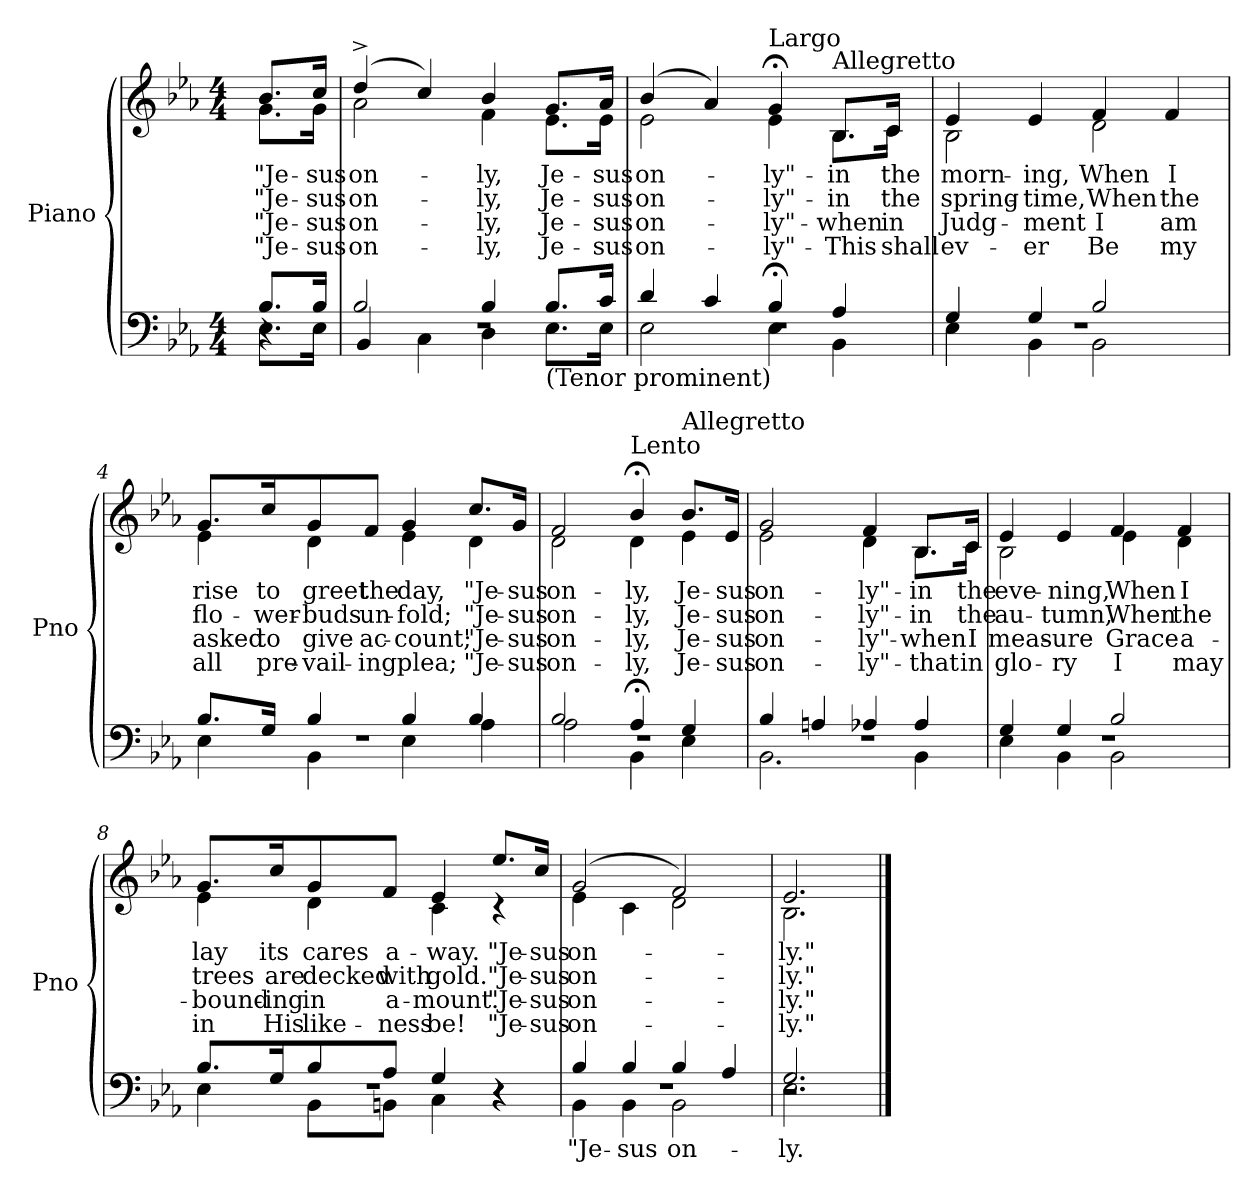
**kern	**text	**kern	**text	**text	**text	**text
*part1	*part1	*part1	*part1	*part1	*part1	*part1
*staff2	*staff2	*staff1	*staff1	*staff1	*staff1	*staff1
*I"Piano	*	*	*	*	*	*
*I'Pno	*	*	*	*	*	*
*clefF4	*	*clefG2	*	*	*	*
*k[b-e-a-]	*	*k[b-e-a-]	*	*	*	*
*E-:	*	*E-:	*	*	*	*
*M4/4	*	*M4/4	*	*	*	*
=	=	=	=	=	=	=
.	.	8qb-/yy	1.	2.	3.	4.
*^	*	*^	*	*	*	*
*	*^	*	*	*	*	*	*	*
4r	8.B-/L	8.E-\L	.	8.b-/L	8.g\L	"Je-	"Je-	"Je-	"Je-
.	16B-/Jk	16E-\Jk	.	16cc/Jk	16g\Jk	sus	sus	sus	sus
=1	=1	=1	=1	=1	=1	=1	=1	=1	=1
1r	2B-/	4BB-/	.	(4dd^/	2a-\	on-	on-	on-	on-
.	.	4C\	.	4cc/)	.	.	.	.	.
.	4B-/	4D\	.	4b-/	4f\	ly,	ly,	ly,	ly,
!	!LO:TX:b:t=(Tenor prominent)	!	!	!	!	!	!	!	!
.	8.B-/L	8.E-\L	.	8.g/L	8.e-\L	Je-	Je-	Je-	Je-
.	16c/Jk	16E-\Jk	.	16a-/Jk	16e-\Jk	sus	sus	sus	sus
=2	=2	=2	=2	=2	=2	=2	=2	=2	=2
1r	4d/	2E-\	.	(4b-/	2e-\	on-	on-	on-	on-
.	4c/	.	.	4a-/)	.	.	.	.	.
!	!	!	!	!LO:TX:a:t=Largo	!	!	!	!	!
.	4B-/	4E-;\	.	4g;</	4e-\	ly"-	ly"-	ly"-	ly"-
!	!	!	!	!LO:TX:a:t=Allegretto	!	!	!	!	!
.	4A-/	4BB-\	.	8.B-/L	8.B-\L	in	in	when	This
.	.	.	.	16c/Jk	16c\Jk	the	the	in	shall
!!LO:LB:g=z	!!
=3	=3	=3	=3	=3	=3	=3	=3	=3	=3
1r	4G/	4E-\	.	4e-/	2B-\	morn-	spring-	Judg-	ev-
.	4G/	4BB-\	.	4e-/	.	ing,	time,	ment	er
.	2B-/	2BB-\	.	4f/	2d\	When	When	I	Be
.	.	.	.	4f/	.	I	the	am	my
!!LO:LB:g=z	!!
=4	=4	=4	=4	=4	=4	=4	=4	=4	=4
1r	8.B-/L	4E-\	.	8.g/L	4e-\	rise	flo-	asked	all
.	16G/Jk	.	.	16cc/K	.	to	wer-	to	pre-
.	4B-/	4BB-\	.	8g/	4d\	greet	buds	give	vail-
.	.	.	.	8f/J	.	the	un-	ac-	ing
.	4B-/	4E-\	.	4g/	4e-\	day,	fold;	count;	plea;
.	4B-/	4A-\	.	8.cc/L	4d\	"Je-	"Je-	"Je-	"Je-
.	.	.	.	16g/Jk	.	sus	sus	sus	sus
=5	=5	=5	=5	=5	=5	=5	=5	=5	=5
1r	2B-/	2A-\	.	2f/	2d\	on-	on-	on-	on-
!	!	!	!	!LO:TX:a:t=Lento	!	!	!	!	!
.	4A-/	4BB-;\	.	4b-;</	4d\	ly,	ly,	ly,	ly,
!	!	!	!	!LO:TX:a:t=Allegretto	!	!	!	!	!
.	4G/	4E-\	.	8.b-/L	4e-\	Je-	Je-	Je-	Je-
.	.	.	.	16e-/Jk	.	sus	sus	sus	sus
!!LO:PB:g=z	!!
=6	=6	=6	=6	=6	=6	=6	=6	=6	=6
1r	4B-/	2.BB-\	.	2g/	2e-\	on-	on-	on-	on-
.	4An/	.	.	.	.	.	.	.	.
.	4A-X/	.	.	4f/	4d\	ly"-	ly"-	ly"-	ly"-
.	4A-/	4BB-\	.	8.B-/L	8.B-\L	in	in	when	that
.	.	.	.	16c/Jk	16c\Jk	the	the	I	in
=7	=7	=7	=7	=7	=7	=7	=7	=7	=7
1r	4G/	4E-\	.	4e-/	2B-\	eve-	au-	meas-	glo-
.	4G/	4BB-\	.	4e-/	.	ning,	tumn,	ure	ry
.	2B-/	2BB-\	.	4f/	4e-\	When	When	Grace	I
.	.	.	.	4f/	4d\	I	the	a-	may
!!LO:LB:g=z	!!
=8	=8	=8	=8	=8	=8	=8	=8	=8	=8
1r	8.B-/L	4E-\	.	8.g/L	4e-\	lay	trees	bound-	in
.	16G/K	.	.	16cc/K	.	its	are	ing	His
.	8B-/	8BB-\L	.	8g/	4d\	cares	decked	in	like-
.	8A-/J	8BBn\J	.	8f/J	.	a-	with	a-	ness
.	4G/	4C\	.	4e-/	4c\	way.	gold.	mount.	be!
.	4r	4r	.	8.ee-/L	4r	"Je-	"Je-	"Je-	"Je-
.	.	.	.	16cc/Jk	.	sus	sus	sus	sus
=9	=9	=9	=9	=9	=9	=9	=9	=9	=9
1r	4B-/	4BB-\	"Je-	(2g/	4e-\	on-	on-	on-	on-
.	4B-/	4BB-\	-sus	.	4c\	.	.	.	.
.	4B-/	2BB-\	on-	2f/)	2d\	.	.	.	.
.	4A-/	.	.	.	.	.	.	.	.
!!LO:LB:g=z	!!
=10	=10	=10	=10	=10	=10	=10	=10	=10	=10
2.r	2.G/	2.E-\	ly.	2.e-/	2.B-\	ly."	ly."	ly."	ly."
*v	*v	*v	*	*	*	*	*	*	*
*	*	*v	*v	*	*	*	*
==	==	==	==	==	==	==
*-	*-	*-	*-	*-	*-	*-
